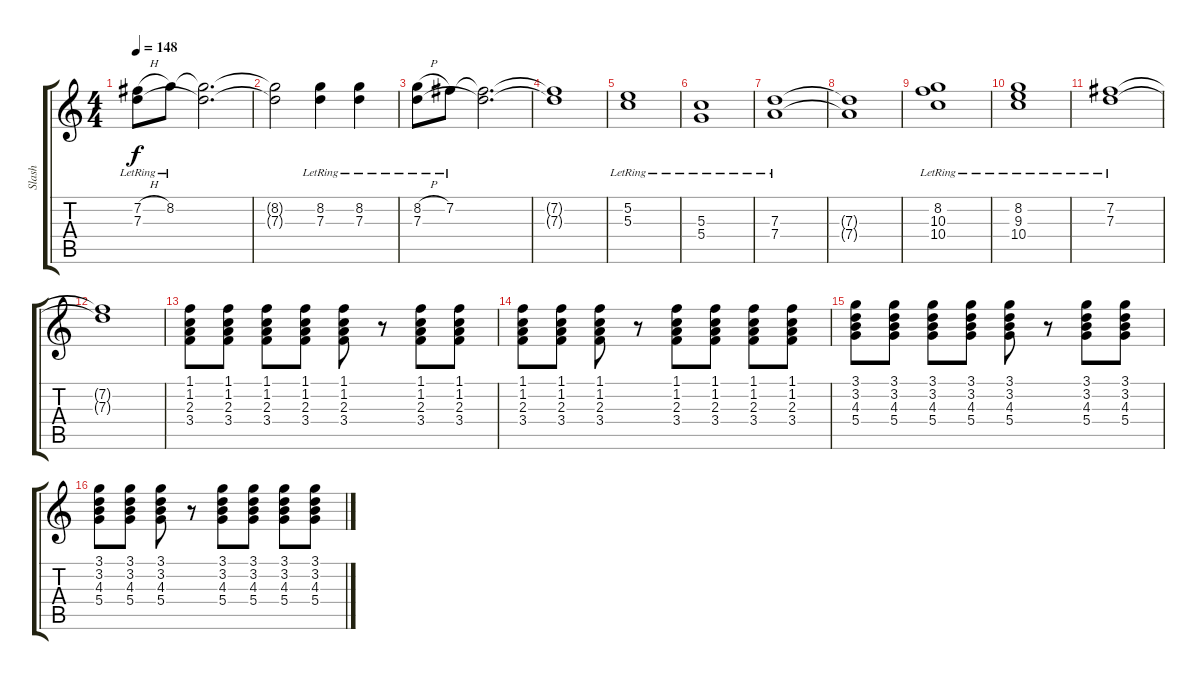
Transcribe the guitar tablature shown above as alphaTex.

\track ("Slash" "Slash") {instrument overdrivenguitar}
\staff {score tabs}
\tuning (E4 B3 G3 D3 A2 D2) {hide}
\ts (4 4)
\tempo 148
\clef g2
\ks c
(7.2{h lr} 7.3{lr}).8{dy f} 8.2{lr}.8 (8.2{t} 7.3{t}).2{d} |
(8.2{t} 7.3{t}).2 (8.2{lr} 7.3{lr}).4 (8.2{lr} 7.3{lr}).4 |
(8.2{h lr} 7.3{lr}).8 7.2{lr}.8 (7.2{t} 7.3{t}).2{d} |
(7.2{t} 7.3{t}).1 |
(5.2{lr} 5.3{lr}).1 |
(5.3{lr} 5.4{lr}).1 |
(7.3{lr} 7.4).1 |
(7.3{t} 7.4{t}).1 |
(8.2{lr} 10.3{lr} 10.4{lr}).1 |
(8.2{lr} 9.3{lr} 10.4{lr}).1 |
(7.2{lr} 7.3{lr}).1 |
(7.2{t} 7.3{t}).1 |
(1.1 1.2 2.3 3.4).8{volume 11 instrument overdrivenguitar} (1.1 1.2 2.3 3.4).8 (1.1 1.2 2.3 3.4).8 (1.1 1.2 2.3 3.4).8 (1.1 1.2 2.3 3.4).8 r.8 (1.1 1.2 2.3 3.4).8 (1.1 1.2 2.3 3.4).8 |
(1.1 1.2 2.3 3.4).8 (1.1 1.2 2.3 3.4).8 (1.1 1.2 2.3 3.4).8 r.8 (1.1 1.2 2.3 3.4).8 (1.1 1.2 2.3 3.4).8 (1.1 1.2 2.3 3.4).8 (1.1 1.2 2.3 3.4).8 |
(3.1 3.2 4.3 5.4).8 (3.1 3.2 4.3 5.4).8 (3.1 3.2 4.3 5.4).8 (3.1 3.2 4.3 5.4).8 (3.1 3.2 4.3 5.4).8 r.8 (3.1 3.2 4.3 5.4).8 (3.1 3.2 4.3 5.4).8 |
(3.1 3.2 4.3 5.4).8 (3.1 3.2 4.3 5.4).8 (3.1 3.2 4.3 5.4).8 r.8 (3.1 3.2 4.3 5.4).8 (3.1 3.2 4.3 5.4).8 (3.1 3.2 4.3 5.4).8 (3.1 3.2 4.3 5.4).8
